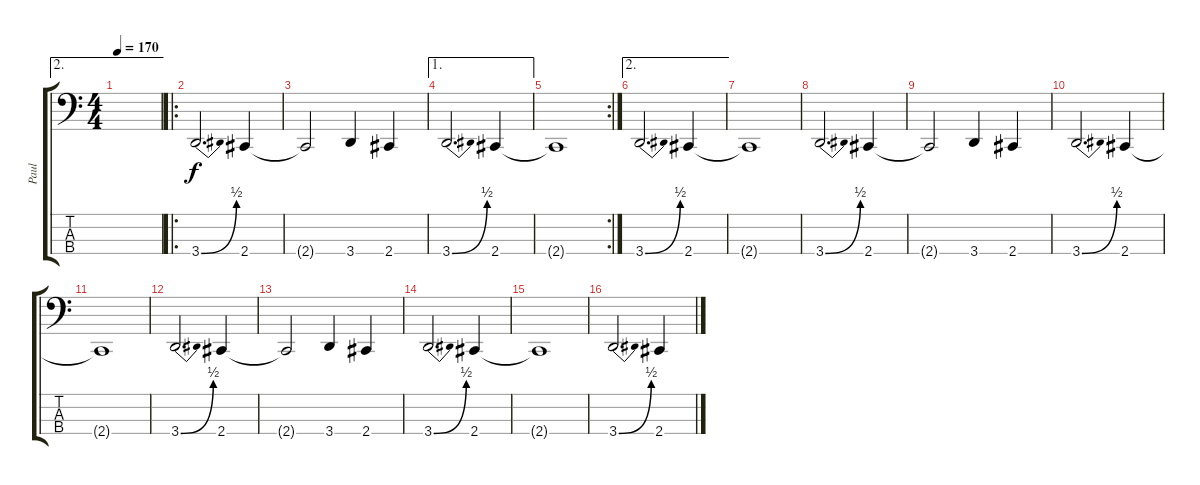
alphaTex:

\track ("Paul" "Paul") {instrument electricbasspick}
\staff {score tabs}
\tuning (E2 B1 Gb1 B0) {hide}
\ae 2
\ts (4 4)
\tempo 170
\clef f4
\ks c
|
\ro
3.4{be (bend 0 0 60 2)}.2{d} 2.4.4 |
2.4{t}.2 3.4.4 2.4.4 |
\ae 1
3.4{be (bend 0 0 60 2)}.2{d} 2.4.4 |
\rc 2
2.4{t}.1 |
\ae 2
3.4{be (bend 0 0 60 2)}.2{d} 2.4.4 |
2.4{t}.1 |
3.4{be (bend 0 0 60 2)}.2{d} 2.4.4 |
2.4{t}.2 3.4.4 2.4.4 |
3.4{be (bend 0 0 60 2)}.2{d} 2.4.4 |
2.4{t}.1 |
3.4{be (bend 0 0 60 2)}.2{d} 2.4.4 |
2.4{t}.2 3.4.4 2.4.4 |
3.4{be (bend 0 0 60 2)}.2{d} 2.4.4 |
2.4{t}.1 |
3.4{be (bend 0 0 60 2)}.2{d} 2.4.4
